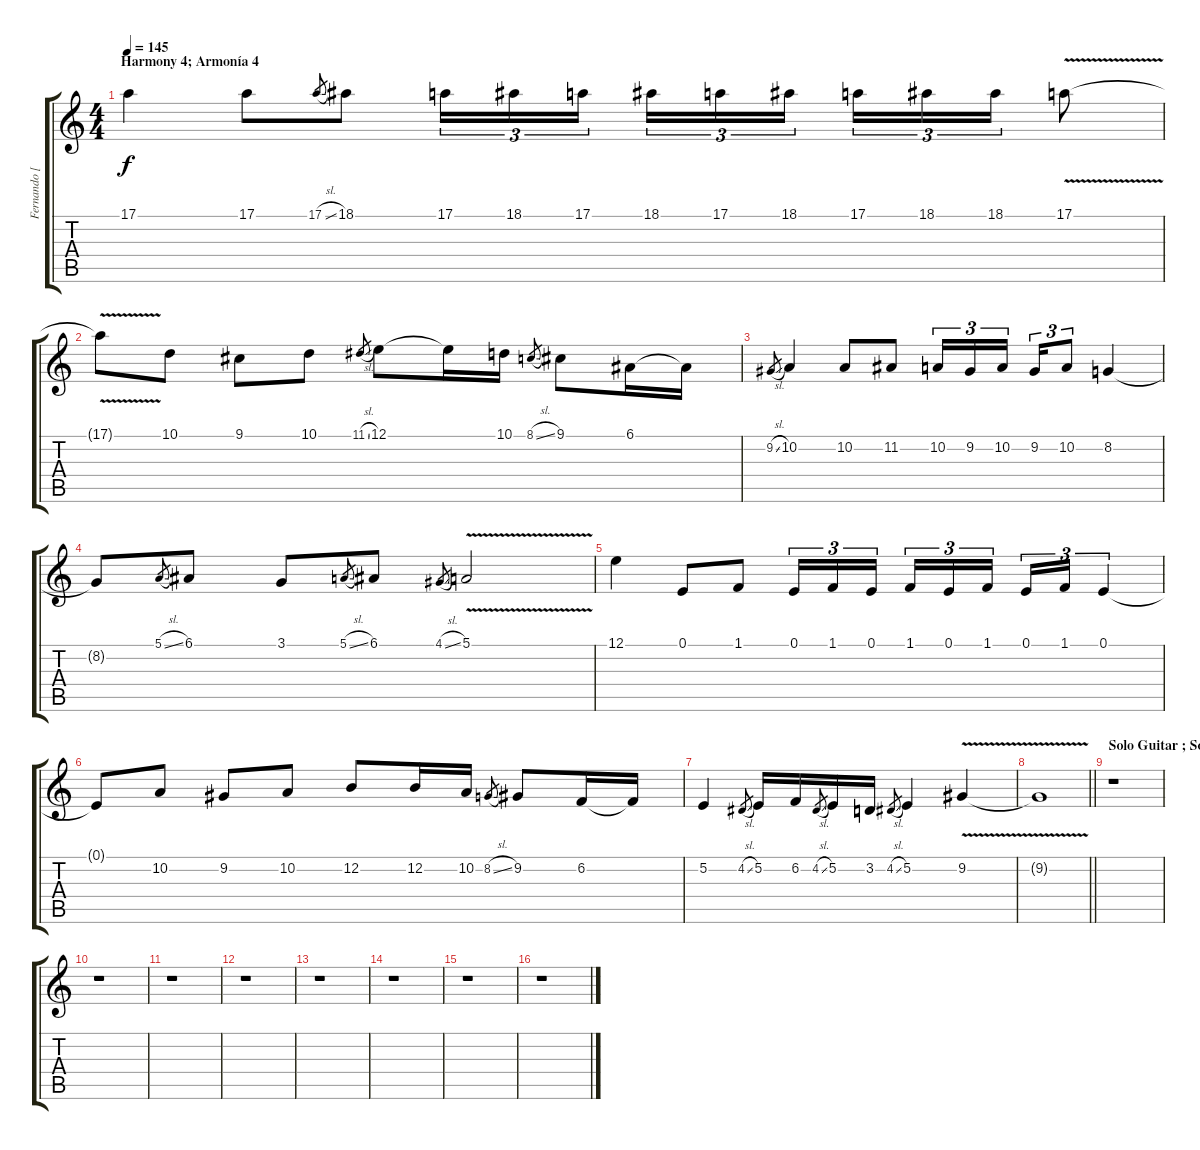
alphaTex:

\track ("Fernando [Flauta]" "Fernando [") {instrument flute}
\staff {score tabs}
\tuning (E4 B3 G3 D3 A2 E2) {hide}
\ts (4 4)
\section ("" "Harmony 4; Armonía 4")
\tempo 145
\clef g2
\ks c
17.1.4{dy f} 17.1.8 17.1{sl}.8{gr} 18.1.8 17.1.16{tu (3 2)} 18.1.16{tu (3 2)} 17.1.16{tu (3 2) beam splitsecondary} 18.1.16{tu (3 2)} 17.1.16{tu (3 2)} 18.1.16{tu (3 2)} 17.1.16{tu (3 2)} 18.1.16{tu (3 2)} 18.1.16{tu (3 2)} 17.1{v}.8 |
17.1{t}.8 10.1.8 9.1.8 10.1.8 11.1{sl}.8{gr} 12.1.8 12.1{t}.16 10.1.16 8.1{sl}.8{gr} 9.1.8 6.1.16 6.1{t}.16 |
9.2{sl}.8{gr} 10.2.4 10.2.8 11.2.8 10.2.16{tu (3 2)} 9.2.16{tu (3 2)} 10.2.16{tu (3 2) beam splitsecondary} 9.2.16{tu (3 2)} 10.2.8{tu (3 2)} 8.2.4 |
8.2{t}.8 5.1{sl}.8{gr} 6.1.8 3.1.8 5.1{sl}.8{gr} 6.1.8 4.1{sl}.8{gr} 5.1{v}.2 |
12.1.4 0.1.8 1.1.8 0.1.16{tu (3 2)} 1.1.16{tu (3 2)} 0.1.16{tu (3 2) beam splitsecondary} 1.1.16{tu (3 2)} 0.1.16{tu (3 2)} 1.1.16{tu (3 2)} 0.1.16{tu (3 2)} 1.1.16{tu (3 2)} 0.1.4{tu (3 2)} |
0.1{t}.8 10.2.8 9.2.8 10.2.8 12.2.8 12.2.16 10.2.16 8.2{sl}.8{gr} 9.2.8 6.2.16 6.2{t}.16 |
5.2.4 4.2{sl}.8{gr} 5.2.16 6.2.16 4.2{sl}.8{gr} 5.2.16 3.2.16 4.2{sl}.8{gr} 5.2.4 9.2{v}.4 |
\barLineRight lightlight
9.2{t}.1 |
\section ("" "Solo Guitar ; Solo Guitarra")
r.1 |
r.1 |
r.1 |
r.1 |
r.1 |
r.1 |
r.1 |
r.1
